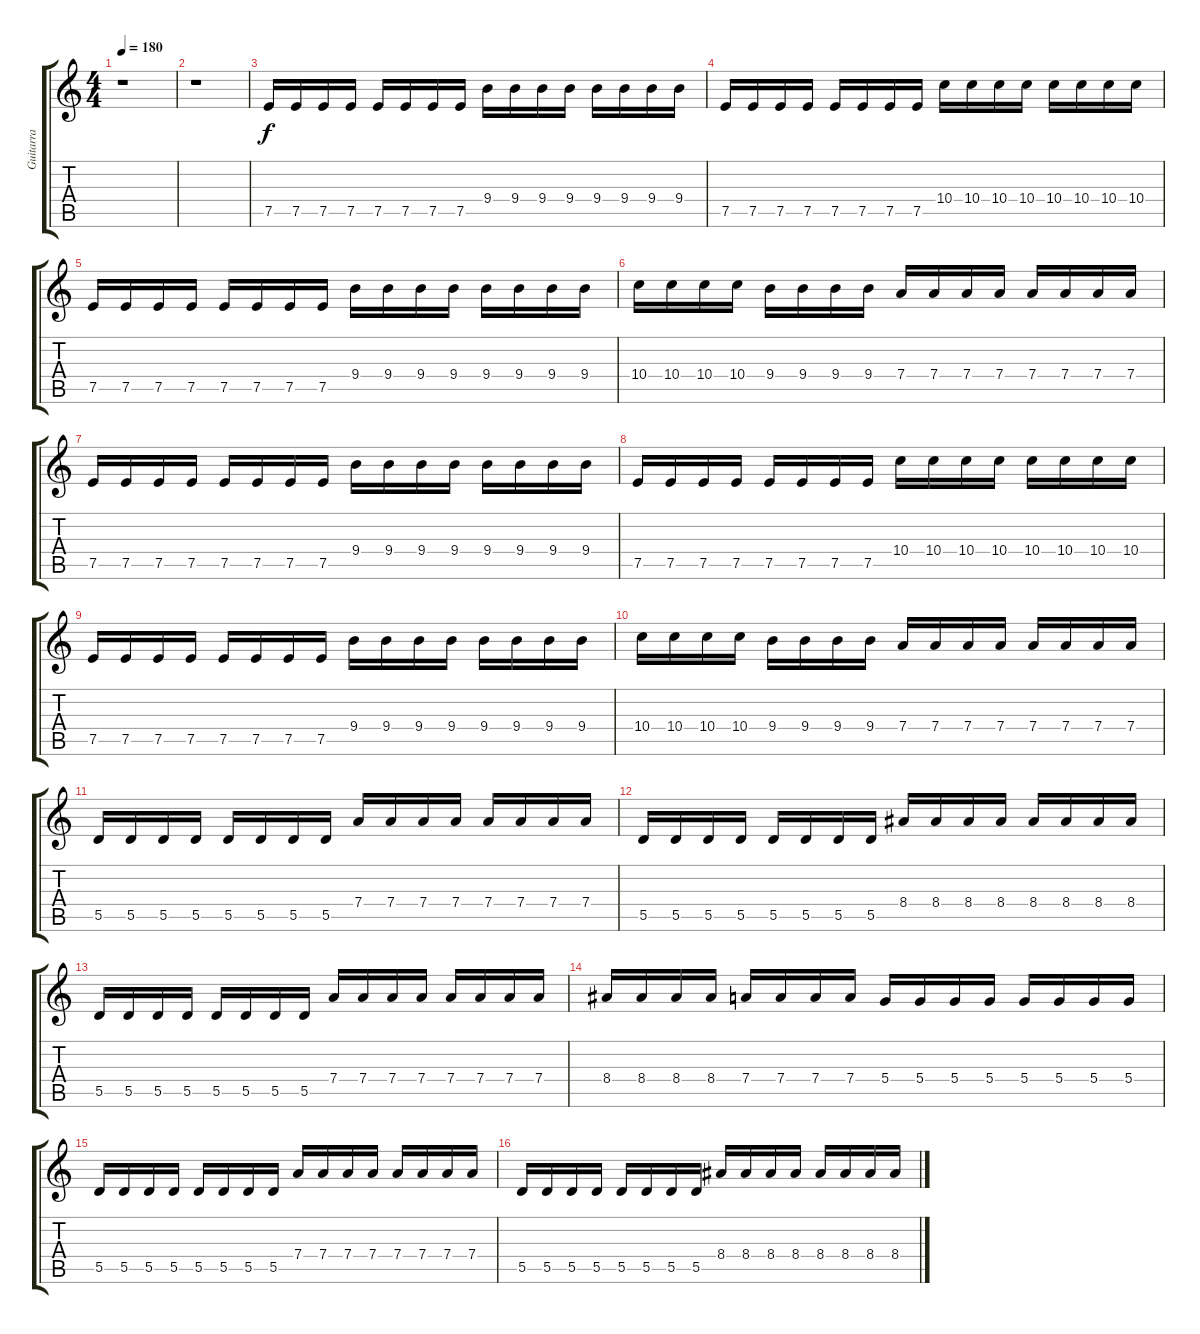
\track ("Guitarra" "Guitarra") {instrument distortionguitar}
\staff {score tabs}
\tuning (E4 B3 G3 D3 A2 E2) {hide}
\ts (4 4)
\tempo 180
\clef g2
\ks c
r.1{dy f instrument distortionguitar} |
r.1 |
7.5.16 7.5.16 7.5.16 7.5.16 7.5.16 7.5.16 7.5.16 7.5.16 9.4.16 9.4.16 9.4.16 9.4.16 9.4.16 9.4.16 9.4.16 9.4.16 |
7.5.16 7.5.16 7.5.16 7.5.16 7.5.16 7.5.16 7.5.16 7.5.16 10.4.16 10.4.16 10.4.16 10.4.16 10.4.16 10.4.16 10.4.16 10.4.16 |
7.5.16 7.5.16 7.5.16 7.5.16 7.5.16 7.5.16 7.5.16 7.5.16 9.4.16 9.4.16 9.4.16 9.4.16 9.4.16 9.4.16 9.4.16 9.4.16 |
10.4.16 10.4.16 10.4.16 10.4.16 9.4.16 9.4.16 9.4.16 9.4.16 7.4.16 7.4.16 7.4.16 7.4.16 7.4.16 7.4.16 7.4.16 7.4.16 |
7.5.16 7.5.16 7.5.16 7.5.16 7.5.16 7.5.16 7.5.16 7.5.16 9.4.16 9.4.16 9.4.16 9.4.16 9.4.16 9.4.16 9.4.16 9.4.16 |
7.5.16 7.5.16 7.5.16 7.5.16 7.5.16 7.5.16 7.5.16 7.5.16 10.4.16 10.4.16 10.4.16 10.4.16 10.4.16 10.4.16 10.4.16 10.4.16 |
7.5.16 7.5.16 7.5.16 7.5.16 7.5.16 7.5.16 7.5.16 7.5.16 9.4.16 9.4.16 9.4.16 9.4.16 9.4.16 9.4.16 9.4.16 9.4.16 |
10.4.16 10.4.16 10.4.16 10.4.16 9.4.16 9.4.16 9.4.16 9.4.16 7.4.16 7.4.16 7.4.16 7.4.16 7.4.16 7.4.16 7.4.16 7.4.16 |
5.5.16 5.5.16 5.5.16 5.5.16 5.5.16 5.5.16 5.5.16 5.5.16 7.4.16 7.4.16 7.4.16 7.4.16 7.4.16 7.4.16 7.4.16 7.4.16 |
5.5.16 5.5.16 5.5.16 5.5.16 5.5.16 5.5.16 5.5.16 5.5.16 8.4.16 8.4.16 8.4.16 8.4.16 8.4.16 8.4.16 8.4.16 8.4.16 |
5.5.16 5.5.16 5.5.16 5.5.16 5.5.16 5.5.16 5.5.16 5.5.16 7.4.16 7.4.16 7.4.16 7.4.16 7.4.16 7.4.16 7.4.16 7.4.16 |
8.4.16 8.4.16 8.4.16 8.4.16 7.4.16 7.4.16 7.4.16 7.4.16 5.4.16 5.4.16 5.4.16 5.4.16 5.4.16 5.4.16 5.4.16 5.4.16 |
5.5.16 5.5.16 5.5.16 5.5.16 5.5.16 5.5.16 5.5.16 5.5.16 7.4.16 7.4.16 7.4.16 7.4.16 7.4.16 7.4.16 7.4.16 7.4.16 |
5.5.16 5.5.16 5.5.16 5.5.16 5.5.16 5.5.16 5.5.16 5.5.16 8.4.16 8.4.16 8.4.16 8.4.16 8.4.16 8.4.16 8.4.16 8.4.16
